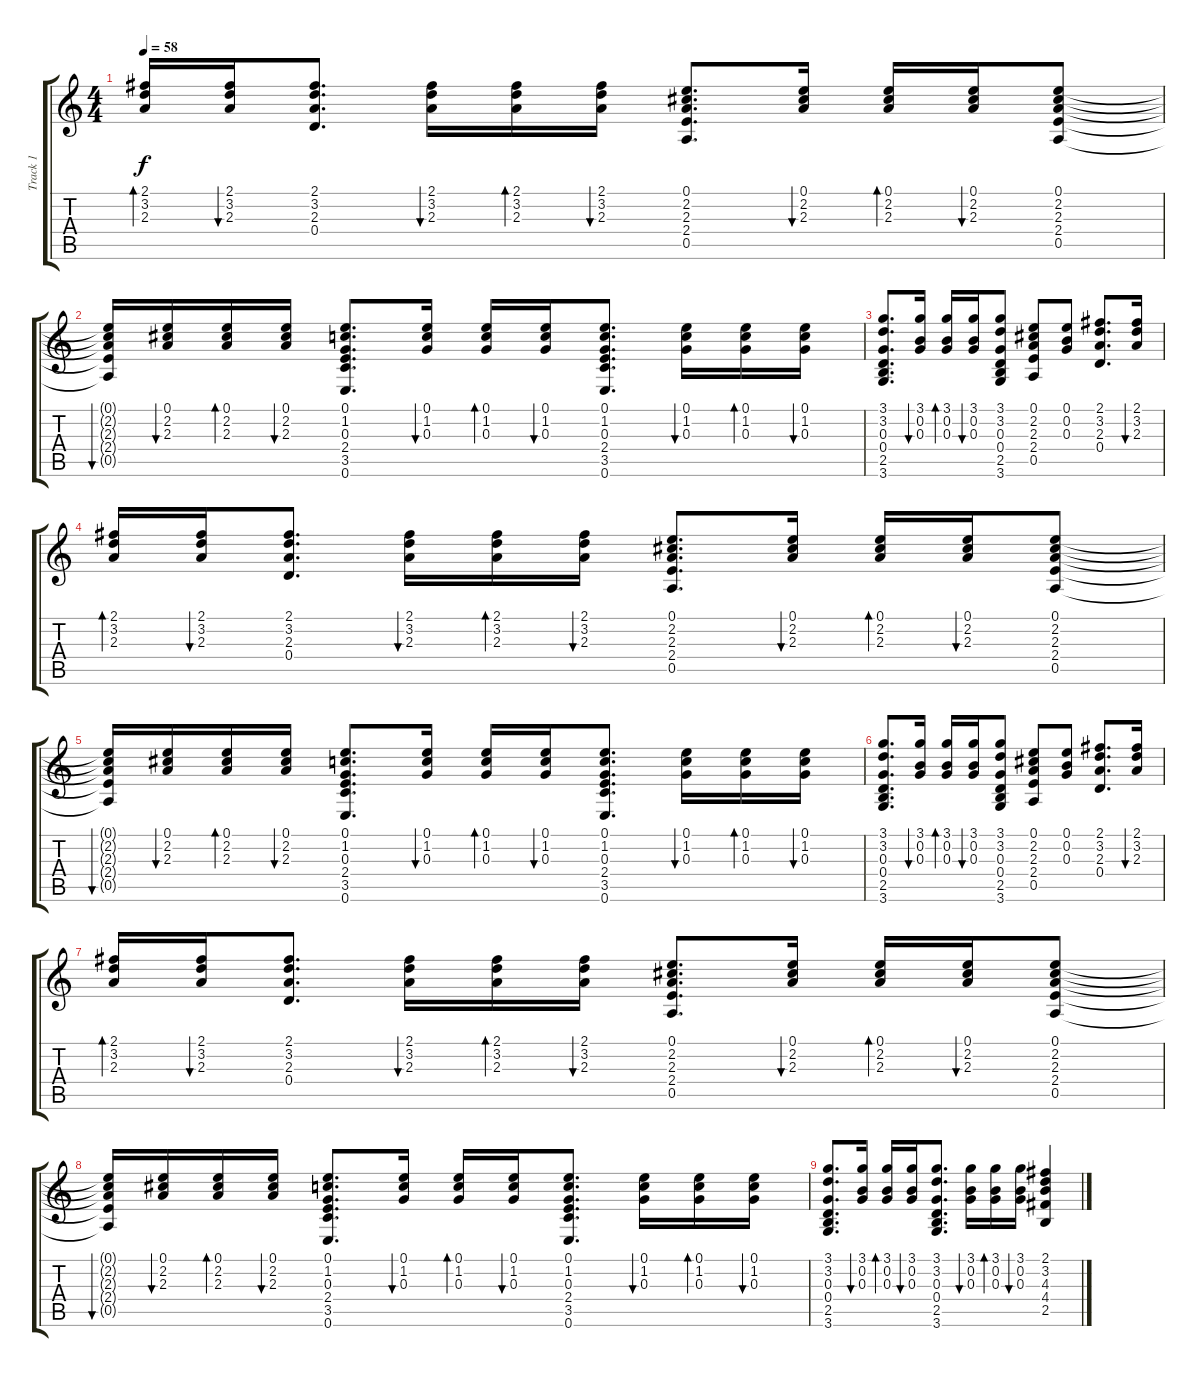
\track ("Track 1" "Track 1") {instrument acousticguitarsteel}
\staff {score tabs}
\tuning (E4 B3 G3 D3 A2 E2) {hide}
\ts (4 4)
\tempo 58
\clef g2
\ks c
(2.1 3.2 2.3).16{bd 30 dy f} (2.1 3.2 2.3).16{bu 30} (2.1 3.2 2.3 0.4).8{d} (2.1 3.2 2.3).16{bu 60} (2.1 3.2 2.3).16{bd 60} (2.1 3.2 2.3).16{bu 60} (0.1 2.2 2.3 2.4 0.5).8{d} (0.1 2.2 2.3).16{bu 60} (0.1 2.2 2.3).16{bd 30} (0.1 2.2 2.3).16{bu 30} (0.1 2.2 2.3 2.4 0.5).8 |
(0.1{t} 2.2{t} 2.3{t} 2.4{t} 0.5{t}).16{bu 60} (0.1 2.2 2.3).16{bu 60} (0.1 2.2 2.3).16{bd 30} (0.1 2.2 2.3).16{bu 30} (0.1 1.2 0.3 2.4 3.5 0.6).8{d} (0.1 1.2 0.3).16{bu 60} (0.1 1.2 0.3).16{bd 30} (0.1 1.2 0.3).16{bu 30} (0.1 1.2 0.3 2.4 3.5 0.6).8{d} (0.1 1.2 0.3).16{bu 60} (0.1 1.2 0.3).16{bd 30} (0.1 1.2 0.3).16{bu 30} |
(3.1 3.2 0.3 0.4 2.5 3.6).8{d} (3.1 0.2 0.3).16{bu 60} (3.1 0.2 0.3).16{bd 30} (3.1 0.2 0.3).16{bu 30} (3.1 3.2 0.3 0.4 2.5 3.6).8 (0.1 2.2 2.3 2.4 0.5).8 (0.1 0.2 0.3).8 (2.1 3.2 2.3 0.4).8{d} (2.1 3.2 2.3).16{bu 120} |
(2.1 3.2 2.3).16{bd 30} (2.1 3.2 2.3).16{bu 30} (2.1 3.2 2.3 0.4).8{d} (2.1 3.2 2.3).16{bu 60} (2.1 3.2 2.3).16{bd 60} (2.1 3.2 2.3).16{bu 60} (0.1 2.2 2.3 2.4 0.5).8{d} (0.1 2.2 2.3).16{bu 60} (0.1 2.2 2.3).16{bd 30} (0.1 2.2 2.3).16{bu 30} (0.1 2.2 2.3 2.4 0.5).8 |
(0.1{t} 2.2{t} 2.3{t} 2.4{t} 0.5{t}).16{bu 60} (0.1 2.2 2.3).16{bu 60} (0.1 2.2 2.3).16{bd 30} (0.1 2.2 2.3).16{bu 30} (0.1 1.2 0.3 2.4 3.5 0.6).8{d} (0.1 1.2 0.3).16{bu 60} (0.1 1.2 0.3).16{bd 30} (0.1 1.2 0.3).16{bu 30} (0.1 1.2 0.3 2.4 3.5 0.6).8{d} (0.1 1.2 0.3).16{bu 60} (0.1 1.2 0.3).16{bd 30} (0.1 1.2 0.3).16{bu 30} |
(3.1 3.2 0.3 0.4 2.5 3.6).8{d} (3.1 0.2 0.3).16{bu 60} (3.1 0.2 0.3).16{bd 30} (3.1 0.2 0.3).16{bu 30} (3.1 3.2 0.3 0.4 2.5 3.6).8 (0.1 2.2 2.3 2.4 0.5).8 (0.1 0.2 0.3).8 (2.1 3.2 2.3 0.4).8{d} (2.1 3.2 2.3).16{bu 120} |
(2.1 3.2 2.3).16{bd 30} (2.1 3.2 2.3).16{bu 30} (2.1 3.2 2.3 0.4).8{d} (2.1 3.2 2.3).16{bu 60} (2.1 3.2 2.3).16{bd 60} (2.1 3.2 2.3).16{bu 60} (0.1 2.2 2.3 2.4 0.5).8{d} (0.1 2.2 2.3).16{bu 60} (0.1 2.2 2.3).16{bd 30} (0.1 2.2 2.3).16{bu 30} (0.1 2.2 2.3 2.4 0.5).8 |
(0.1{t} 2.2{t} 2.3{t} 2.4{t} 0.5{t}).16{bu 60} (0.1 2.2 2.3).16{bu 60} (0.1 2.2 2.3).16{bd 30} (0.1 2.2 2.3).16{bu 30} (0.1 1.2 0.3 2.4 3.5 0.6).8{d} (0.1 1.2 0.3).16{bu 60} (0.1 1.2 0.3).16{bd 30} (0.1 1.2 0.3).16{bu 30} (0.1 1.2 0.3 2.4 3.5 0.6).8{d} (0.1 1.2 0.3).16{bu 60} (0.1 1.2 0.3).16{bd 30} (0.1 1.2 0.3).16{bu 30} |
(3.1 3.2 0.3 0.4 2.5 3.6).8{d} (3.1 0.2 0.3).16{bu 60} (3.1 0.2 0.3).16{bd 30} (3.1 0.2 0.3).16{bu 30} (3.1 3.2 0.3 0.4 2.5 3.6).8{d} (3.1 0.2 0.3).16{bu 60} (3.1 0.2 0.3).16{bd 30} (3.1 0.2 0.3).16{bu 30} (2.1 3.2 4.3 4.4 2.5).4
